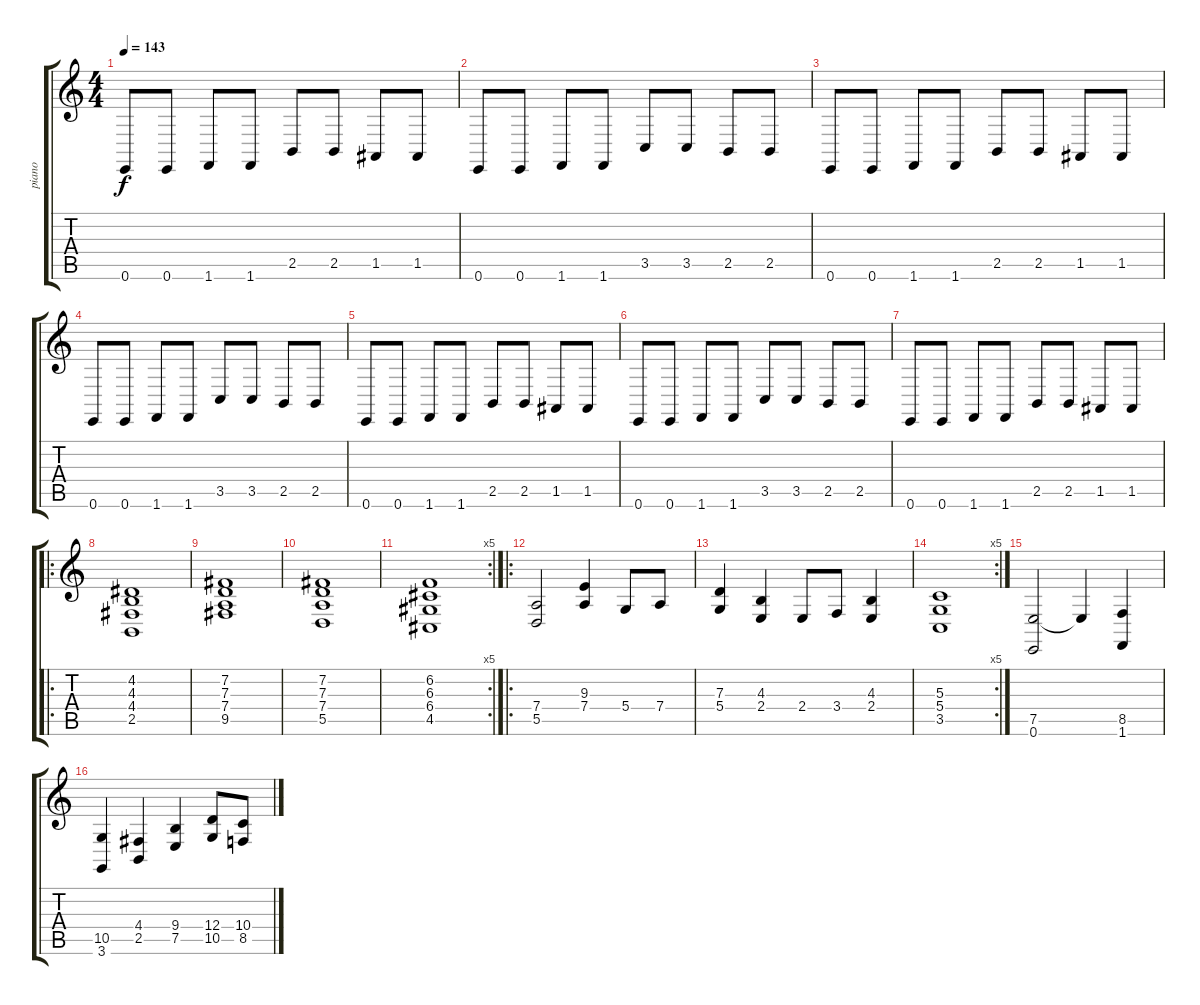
\track ("piano" "piano") {instrument churchorgan}
\staff {score tabs}
\tuning (E4 B3 G3 D3 A2 E2) {hide}
\ts (4 4)
\tempo 143
\clef g2
\ks c
0.6.8{dy f} 0.6.8 1.6.8 1.6.8 2.5.8 2.5.8 1.5.8 1.5.8 |
0.6.8 0.6.8 1.6.8 1.6.8 3.5.8 3.5.8 2.5.8 2.5.8 |
0.6.8 0.6.8 1.6.8 1.6.8 2.5.8 2.5.8 1.5.8 1.5.8 |
0.6.8 0.6.8 1.6.8 1.6.8 3.5.8 3.5.8 2.5.8 2.5.8 |
0.6.8 0.6.8 1.6.8 1.6.8 2.5.8 2.5.8 1.5.8 1.5.8 |
0.6.8 0.6.8 1.6.8 1.6.8 3.5.8 3.5.8 2.5.8 2.5.8 |
0.6.8 0.6.8 1.6.8 1.6.8 2.5.8 2.5.8 1.5.8 1.5.8 |
\ro
(4.2 4.3 4.4 2.5).1 |
(7.2 7.3 7.4 9.5).1 |
(7.2 7.3 7.4 5.5).1 |
\rc 5
(6.2 6.3 6.4 4.5).1 |
\ro
(7.4 5.5).2 (9.3 7.4).4 5.4.8 7.4.8 |
(7.3 5.4).4 (4.3 2.4).4 2.4.8 3.4.8 (4.3 2.4).4 |
\rc 5
(5.3 5.4 3.5).1 |
(7.5 0.6).2 7.5{t}.4 (8.5 1.6).4 |
(10.5 3.6).4 (4.4 2.5).4 (9.4 7.5).4 (12.4 10.5).8 (10.4 8.5).8
